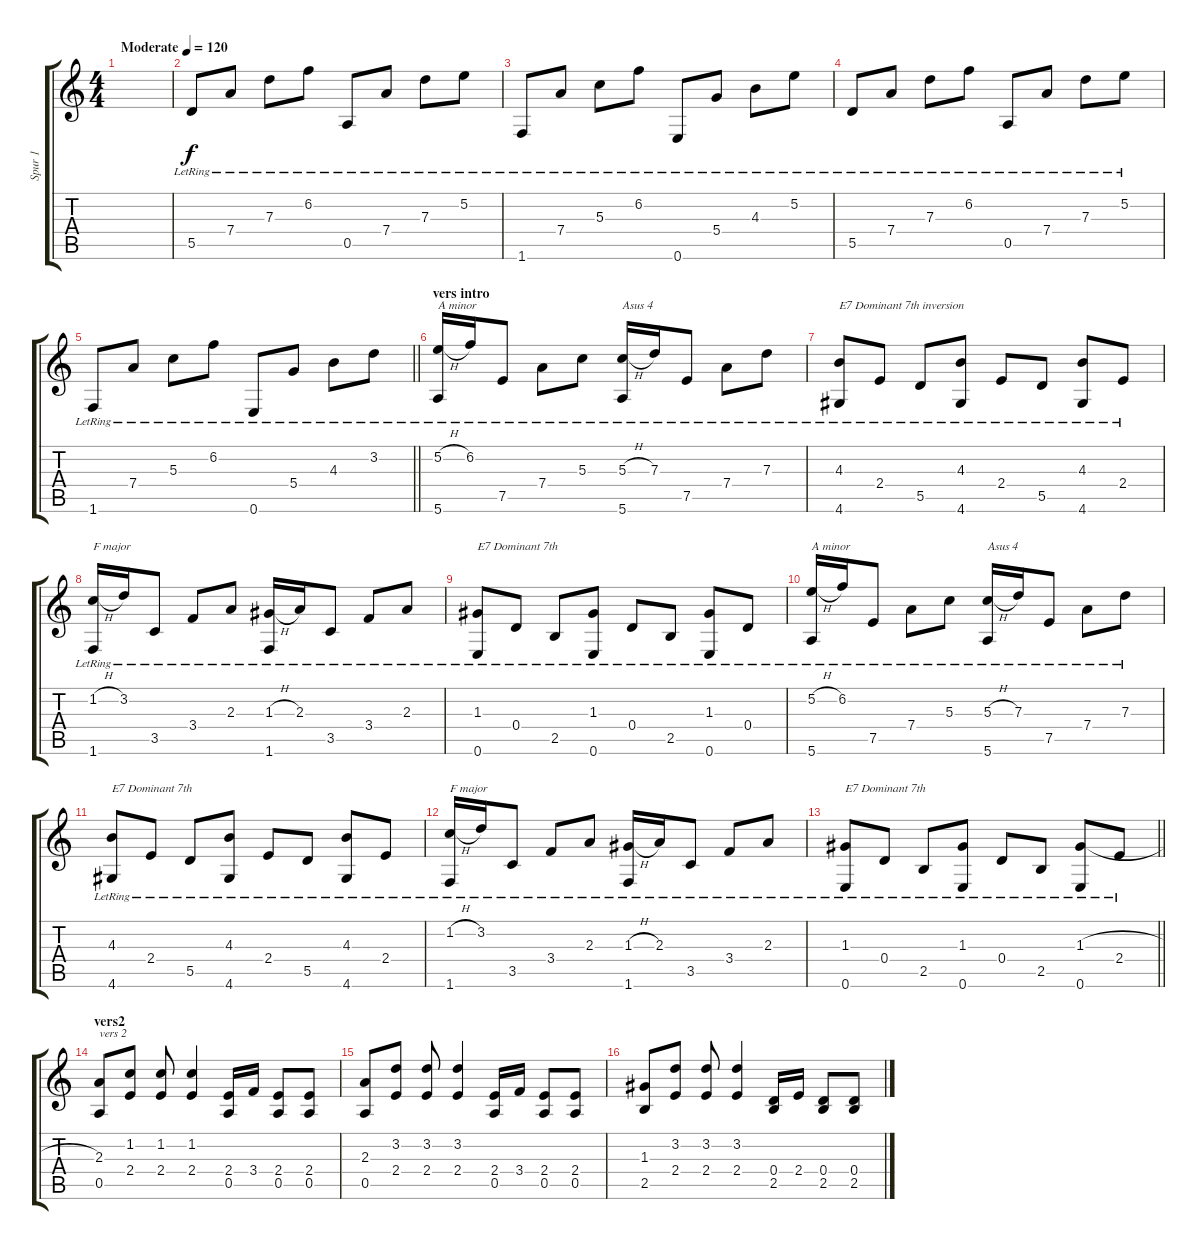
\track ("Spur 1" "Spur 1") {instrument electricguitarclean}
\staff {score tabs}
\tuning (E4 B3 G3 D3 A2 E2) {hide}
\ts (4 4)
\tempo (120 "Moderate")
\clef g2
\ks c
|
5.5{lr}.8 7.4{lr}.8 7.3{lr}.8 6.2{lr}.8 0.5{lr}.8 7.4{lr}.8 7.3{lr}.8 5.2{lr}.8 |
1.6{lr}.8 7.4{lr}.8 5.3{lr}.8 6.2{lr}.8 0.6{lr}.8 5.4{lr}.8 4.3{lr}.8 5.2{lr}.8 |
5.5{lr}.8 7.4{lr}.8 7.3{lr}.8 6.2{lr}.8 0.5{lr}.8 7.4{lr}.8 7.3{lr}.8 5.2{lr}.8 |
\barLineRight lightlight
1.6{lr}.8 7.4{lr}.8 5.3{lr}.8 6.2{lr}.8 0.6{lr}.8 5.4{lr}.8 4.3{lr}.8 3.2{lr}.8 |
\section ("" "vers intro")
(5.2{h lr} 5.6{lr}).16{txt "A minor"} 6.2{lr}.16 7.5{lr}.8 7.4{lr}.8 5.3{lr}.8 (5.3{h lr} 5.6{lr}).16{txt "Asus 4"} 7.3{lr}.16 7.5{lr}.8 7.4{lr}.8 7.3{lr}.8 |
(4.3{lr} 4.6{lr}).8{txt "E7 Dominant 7th inversion"} 2.4{lr}.8 5.5{lr}.8 (4.3{lr} 4.6{lr}).8 2.4{lr}.8 5.5{lr}.8 (4.3{lr} 4.6{lr}).8 2.4{lr}.8 |
(1.2{h lr} 1.6{lr}).16{txt "F major"} 3.2{lr}.16 3.5{lr}.8 3.4{lr}.8 2.3{lr}.8 (1.3{h lr} 1.6{lr}).16 2.3{lr}.16 3.5{lr}.8 3.4{lr}.8 2.3{lr}.8 |
(1.3{lr} 0.6{lr}).8{txt "E7 Dominant 7th"} 0.4{lr}.8 2.5{lr}.8 (1.3{lr} 0.6{lr}).8 0.4{lr}.8 2.5{lr}.8 (1.3{lr} 0.6{lr}).8 0.4{lr}.8 |
(5.2{h lr} 5.6{lr}).16{txt "A minor"} 6.2{lr}.16 7.5{lr}.8 7.4{lr}.8 5.3{lr}.8 (5.3{h lr} 5.6{lr}).16{txt "Asus 4"} 7.3{lr}.16 7.5{lr}.8 7.4{lr}.8 7.3{lr}.8 |
(4.3{lr} 4.6{lr}).8{txt "E7 Dominant 7th"} 2.4{lr}.8 5.5{lr}.8 (4.3{lr} 4.6{lr}).8 2.4{lr}.8 5.5{lr}.8 (4.3{lr} 4.6{lr}).8 2.4{lr}.8 |
(1.2{h lr} 1.6{lr}).16{txt "F major"} 3.2{lr}.16 3.5{lr}.8 3.4{lr}.8 2.3{lr}.8 (1.3{h lr} 1.6{lr}).16 2.3{lr}.16 3.5{lr}.8 3.4{lr}.8 2.3{lr}.8 |
\barLineRight lightlight
(1.3{lr} 0.6{lr}).8{txt "E7 Dominant 7th"} 0.4{lr}.8 2.5{lr}.8 (1.3{lr} 0.6{lr}).8 0.4{lr}.8 2.5{lr}.8 (1.3{h lr} 0.6{lr}).8 2.4{lr}.8 |
\section ("" "vers2")
(2.3 0.5).8{txt "vers 2"} (1.2 2.4).8 (1.2 2.4).8 (1.2 2.4).4 (2.4 0.5).16 3.4.16 (2.4 0.5).8 (2.4 0.5).8 |
(2.3 0.5).8 (3.2 2.4).8 (3.2 2.4).8 (3.2 2.4).4 (2.4 0.5).16 3.4.16 (2.4 0.5).8 (2.4 0.5).8 |
(1.3 2.5).8 (3.2 2.4).8 (3.2 2.4).8 (3.2 2.4).4 (0.4 2.5).16 2.4.16 (0.4 2.5).8 (0.4 2.5).8
